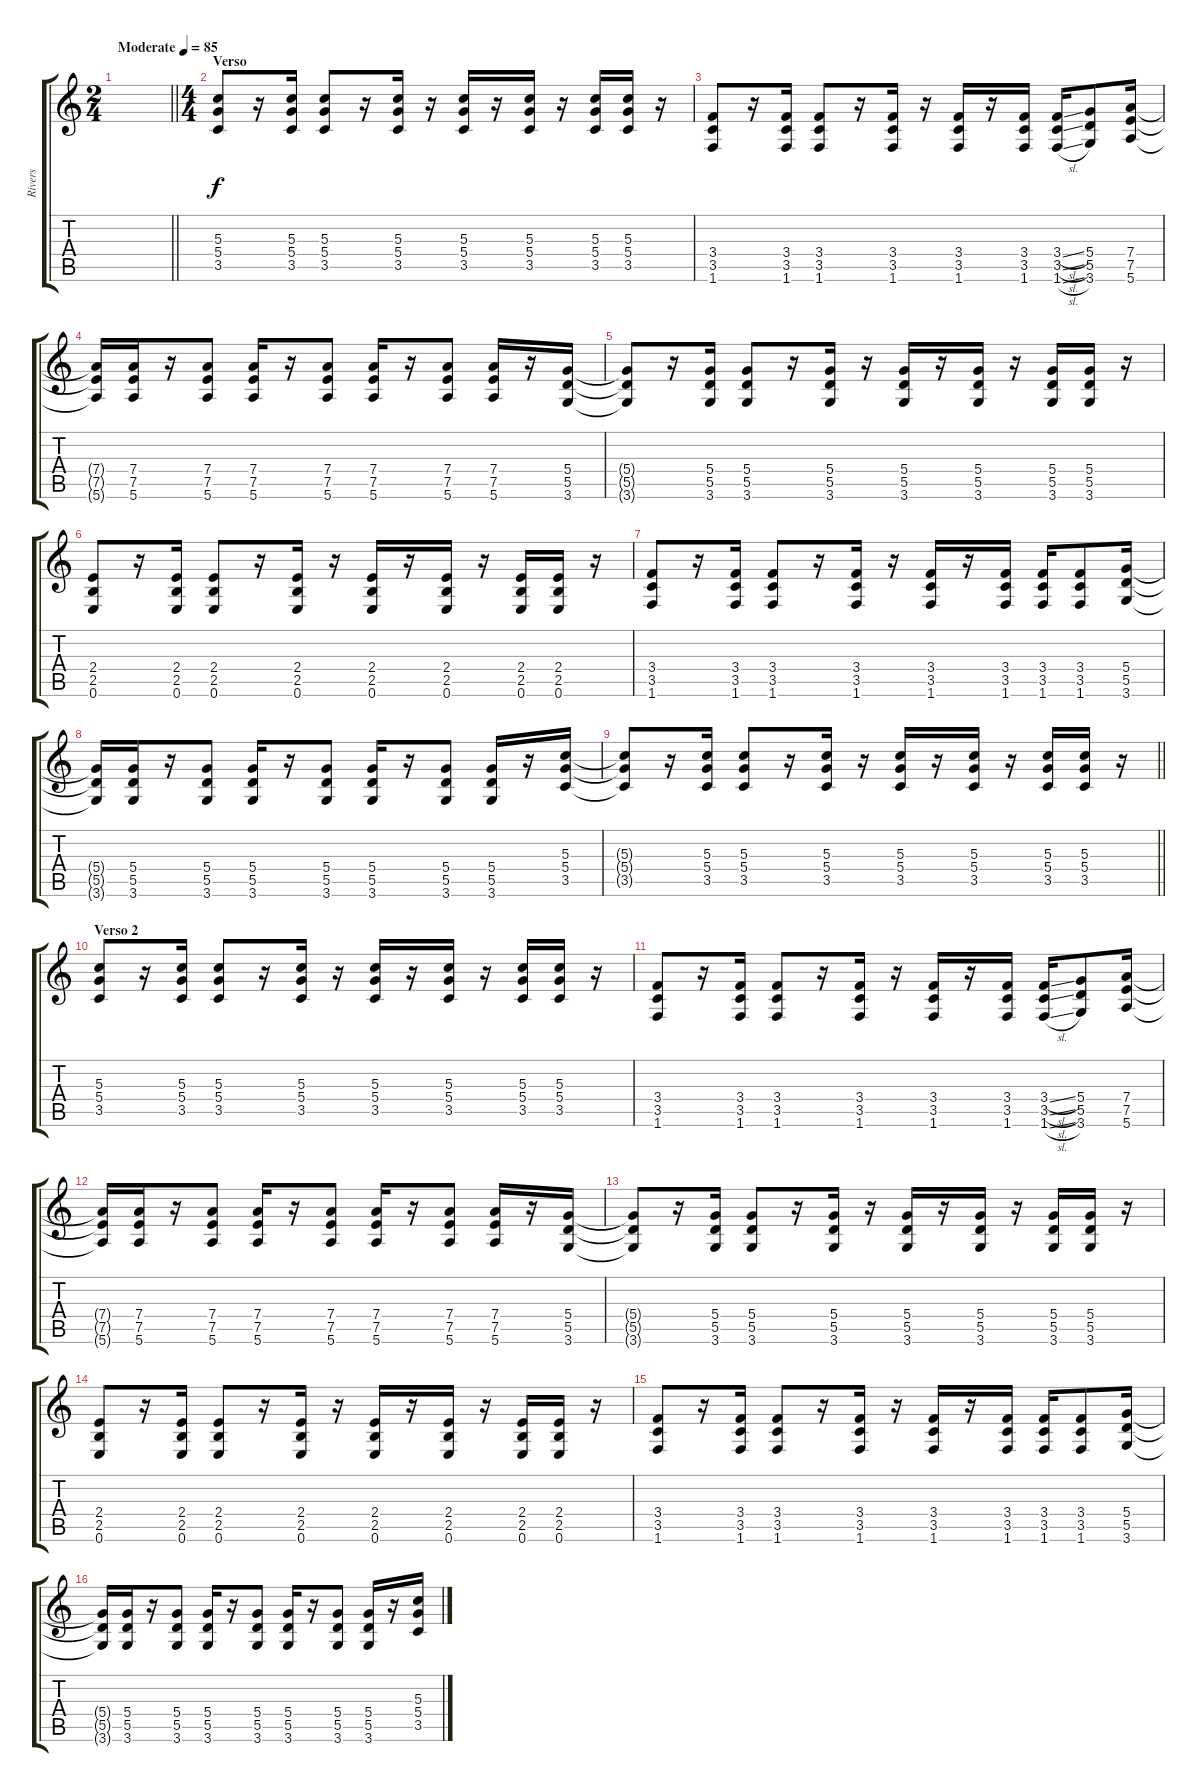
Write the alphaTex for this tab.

\track ("Rivers" "Rivers") {instrument distortionguitar}
\staff {score tabs}
\tuning (E4 B3 G3 D3 A2 E2) {hide}
\ts (2 4)
\tempo (85 "Moderate")
\clef g2
\barLineRight lightlight
\ks c
|
\ts (4 4)
\section ("" "Verso")
(5.3 5.4 3.5).8 r.16 (5.3 5.4 3.5).16 (5.3 5.4 3.5).8 r.16 (5.3 5.4 3.5).16 r.16 (5.3 5.4 3.5).16 r.16 (5.3 5.4 3.5).16 r.16 (5.3 5.4 3.5).16 (5.3 5.4 3.5).16 r.16 |
(3.4 3.5 1.6).8 r.16 (3.4 3.5 1.6).16 (3.4 3.5 1.6).8 r.16 (3.4 3.5 1.6).16 r.16 (3.4 3.5 1.6).16 r.16 (3.4 3.5 1.6).16 (3.4{sl} 3.5{sl} 1.6{sl}).16 (5.4 5.5 3.6).8 (7.4 7.5 5.6).16 |
(7.4{t} 7.5{t} 5.6{t}).16 (7.4 7.5 5.6).16 r.16 (7.4 7.5 5.6).8 (7.4 7.5 5.6).16 r.16 (7.4 7.5 5.6).8 (7.4 7.5 5.6).16 r.16 (7.4 7.5 5.6).8 (7.4 7.5 5.6).16 r.16 (5.4 5.5 3.6).16 |
(5.4{t} 5.5{t} 3.6{t}).8 r.16 (5.4 5.5 3.6).16 (5.4 5.5 3.6).8 r.16 (5.4 5.5 3.6).16 r.16 (5.4 5.5 3.6).16 r.16 (5.4 5.5 3.6).16 r.16 (5.4 5.5 3.6).16 (5.4 5.5 3.6).16 r.16 |
(2.4 2.5 0.6).8 r.16 (2.4 2.5 0.6).16 (2.4 2.5 0.6).8 r.16 (2.4 2.5 0.6).16 r.16 (2.4 2.5 0.6).16 r.16 (2.4 2.5 0.6).16 r.16 (2.4 2.5 0.6).16 (2.4 2.5 0.6).16 r.16 |
(3.4 3.5 1.6).8 r.16 (3.4 3.5 1.6).16 (3.4 3.5 1.6).8 r.16 (3.4 3.5 1.6).16 r.16 (3.4 3.5 1.6).16 r.16 (3.4 3.5 1.6).16 (3.4 3.5 1.6).16 (3.4 3.5 1.6).8 (5.4 5.5 3.6).16 |
(5.4{t} 5.5{t} 3.6{t}).16 (5.4 5.5 3.6).16 r.16 (5.4 5.5 3.6).8 (5.4 5.5 3.6).16 r.16 (5.4 5.5 3.6).8 (5.4 5.5 3.6).16 r.16 (5.4 5.5 3.6).8 (5.4 5.5 3.6).16 r.16 (5.3 5.4 3.5).16 |
\barLineRight lightlight
(5.3{t} 5.4{t} 3.5{t}).8 r.16 (5.3 5.4 3.5).16 (5.3 5.4 3.5).8 r.16 (5.3 5.4 3.5).16 r.16 (5.3 5.4 3.5).16 r.16 (5.3 5.4 3.5).16 r.16 (5.3 5.4 3.5).16 (5.3 5.4 3.5).16 r.16 |
\section ("" "Verso 2")
(5.3 5.4 3.5).8 r.16 (5.3 5.4 3.5).16 (5.3 5.4 3.5).8 r.16 (5.3 5.4 3.5).16 r.16 (5.3 5.4 3.5).16 r.16 (5.3 5.4 3.5).16 r.16 (5.3 5.4 3.5).16 (5.3 5.4 3.5).16 r.16 |
(3.4 3.5 1.6).8 r.16 (3.4 3.5 1.6).16 (3.4 3.5 1.6).8 r.16 (3.4 3.5 1.6).16 r.16 (3.4 3.5 1.6).16 r.16 (3.4 3.5 1.6).16 (3.4{sl} 3.5{sl} 1.6{sl}).16 (5.4 5.5 3.6).8 (7.4 7.5 5.6).16 |
(7.4{t} 7.5{t} 5.6{t}).16 (7.4 7.5 5.6).16 r.16 (7.4 7.5 5.6).8 (7.4 7.5 5.6).16 r.16 (7.4 7.5 5.6).8 (7.4 7.5 5.6).16 r.16 (7.4 7.5 5.6).8 (7.4 7.5 5.6).16 r.16 (5.4 5.5 3.6).16 |
(5.4{t} 5.5{t} 3.6{t}).8 r.16 (5.4 5.5 3.6).16 (5.4 5.5 3.6).8 r.16 (5.4 5.5 3.6).16 r.16 (5.4 5.5 3.6).16 r.16 (5.4 5.5 3.6).16 r.16 (5.4 5.5 3.6).16 (5.4 5.5 3.6).16 r.16 |
(2.4 2.5 0.6).8 r.16 (2.4 2.5 0.6).16 (2.4 2.5 0.6).8 r.16 (2.4 2.5 0.6).16 r.16 (2.4 2.5 0.6).16 r.16 (2.4 2.5 0.6).16 r.16 (2.4 2.5 0.6).16 (2.4 2.5 0.6).16 r.16 |
(3.4 3.5 1.6).8 r.16 (3.4 3.5 1.6).16 (3.4 3.5 1.6).8 r.16 (3.4 3.5 1.6).16 r.16 (3.4 3.5 1.6).16 r.16 (3.4 3.5 1.6).16 (3.4 3.5 1.6).16 (3.4 3.5 1.6).8 (5.4 5.5 3.6).16 |
(5.4{t} 5.5{t} 3.6{t}).16 (5.4 5.5 3.6).16 r.16 (5.4 5.5 3.6).8 (5.4 5.5 3.6).16 r.16 (5.4 5.5 3.6).8 (5.4 5.5 3.6).16 r.16 (5.4 5.5 3.6).8 (5.4 5.5 3.6).16 r.16 (5.3 5.4 3.5).16
